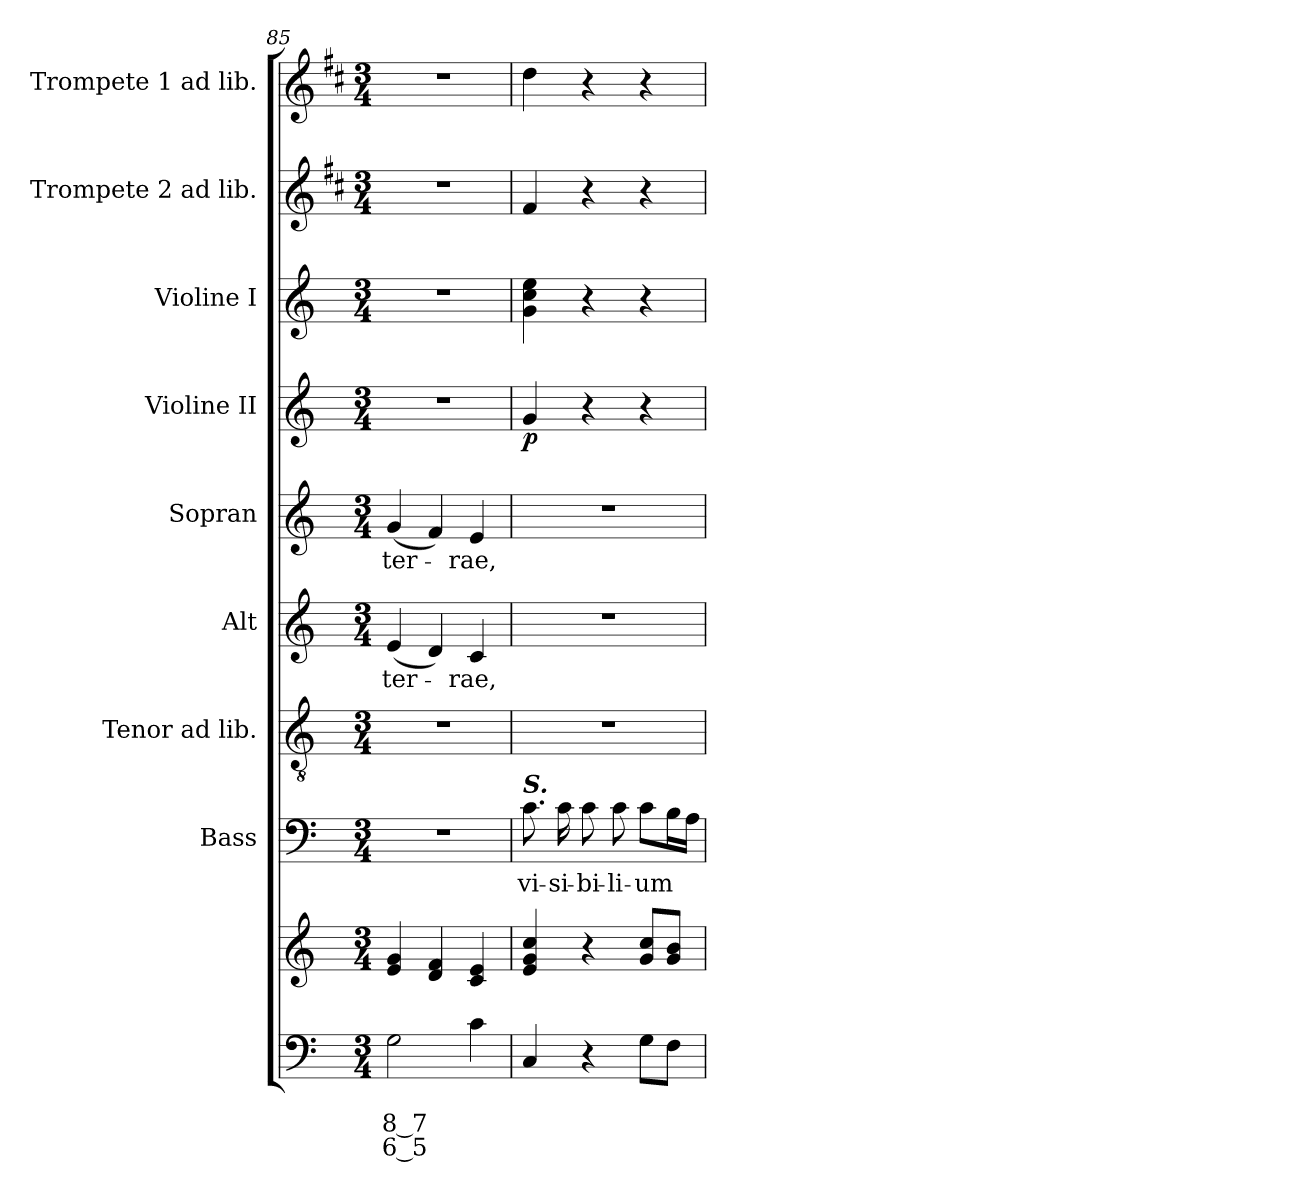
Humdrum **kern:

**kern	**text	**text	**text	**kern	**kern	**text	**kern	**kern	**text	**kern	**text	**kern	**dynam	**kern	**kern	**kern
*part9	*part9	*part9	*part9	*part9	*part8	*part8	*part7	*part6	*part6	*part5	*part5	*part4	*part4	*part3	*part2	*part1
*staff10	*staff10	*staff10	*staff10	*staff9	*staff8	*staff8	*staff7	*staff6	*staff6	*staff5	*staff5	*staff4	*staff4	*staff3	*staff2	*staff1
*	*	*	*	*	*I"Bass	*	*I"Tenor ad lib.	*I"Alt	*	*I"Sopran	*	*I"Violine II	*	*I"Violine I	*I"Trompete 2 ad lib.	*I"Trompete 1 ad lib.
*	*	*	*	*	*I'B.	*	*I'T.	*I'A.	*	*I'S.	*	*I'Vl. II	*	*I'Vl. I	*I'Trp. 2	*I'Trp. 1
*clefF4	*	*	*	*clefG2	*clefF4	*	*clefGv2	*clefG2	*	*clefG2	*	*clefG2	*	*clefG2	*clefG2	*clefG2
*	*	*	*	*	*	*	*	*	*	*	*	*	*	*	*ITrd1c2	*ITrd1c2
*k[]	*	*	*	*k[]	*k[]	*	*k[]	*k[]	*	*k[]	*	*k[]	*	*k[]	*k[]	*k[]
*C:	*	*	*	*C:	*C:	*	*C:	*C:	*	*C:	*	*C:	*	*C:	*C:	*C:
*M3/4	*	*	*	*M3/4	*M3/4	*	*M3/4	*M3/4	*	*M3/4	*	*M3/4	*	*M3/4	*M3/4	*M3/4
=85	=85	=85	=85	=85	=85	=85	=85	=85	=85	=85	=85	=85	=85	=85	=85	=85
!	!	!LO:LY:b	!LO:LY:b	!	!	!	!	!	!LO:LY:b	!	!LO:LY:b	!	!	!	!	!
2G\	.	8_7	6_5	4e/ 4g/	2.r	.	2.r	(<4e/	ter-	(<4g/	ter-	2.r	.	2.r	2.r	2.r
.	.	.	.	4d/ 4f/	.	.	.	4d/)	.	4f/)	.	.	.	.	.	.
!	!	!	!	!	!	!	!	!	!LO:LY:b	!	!LO:LY:b	!	!	!	!	!
4c\	.	.	.	4c/ 4e/	.	.	.	4c/	-rae,	4e/	-rae,	.	.	.	.	.
=86	=86	=86	=86	=86	=86	=86	=86	=86	=86	=86	=86	=86	=86	=86	=86	=86
!	!	!	!	!	!LO:TX:a:Bi:t=S.	!	!	!	!	!	!	!	!	!	!	!
!	!	!	!	!	!	!LO:LY:b	!	!	!	!	!	!	!LO:DY:b	!	!	!
4C/	.	.	.	4e/ 4g/ 4cc/	8.c\	vi-	2.r	2.r	.	2.r	.	4g/	p	4g\ 4cc\ 4ee\	4e/	4cc\
!	!	!	!	!	!	!LO:LY:b	!	!	!	!	!	!	!	!	!	!
.	.	.	.	.	16c\	-si-	.	.	.	.	.	.	.	.	.	.
!	!	!	!	!	!	!LO:LY:b	!	!	!	!	!	!	!	!	!	!
4r	.	.	.	4r	8c\	-bi-	.	.	.	.	.	4r	.	4r	4r	4r
!	!	!	!	!	!	!LO:LY:b	!	!	!	!	!	!	!	!	!	!
.	.	.	.	.	8c\	-li-	.	.	.	.	.	.	.	.	.	.
!	!	!	!	!	!	!LO:LY:b	!	!	!	!	!	!	!	!	!	!
8G\L	.	.	.	8g/ 8cc/L	8c\L	-um	.	.	.	.	.	4r	.	4r	4r	4r
8F\J	.	.	.	8g/ 8b/J	16B\L	.	.	.	.	.	.	.	.	.	.	.
.	.	.	.	.	16A\JJ	.	.	.	.	.	.	.	.	.	.	.
=	=	=	=	=	=	=	=	=	=	=	=	=	=	=	=	=
*-	*-	*-	*-	*-	*-	*-	*-	*-	*-	*-	*-	*-	*-	*-	*-	*-
